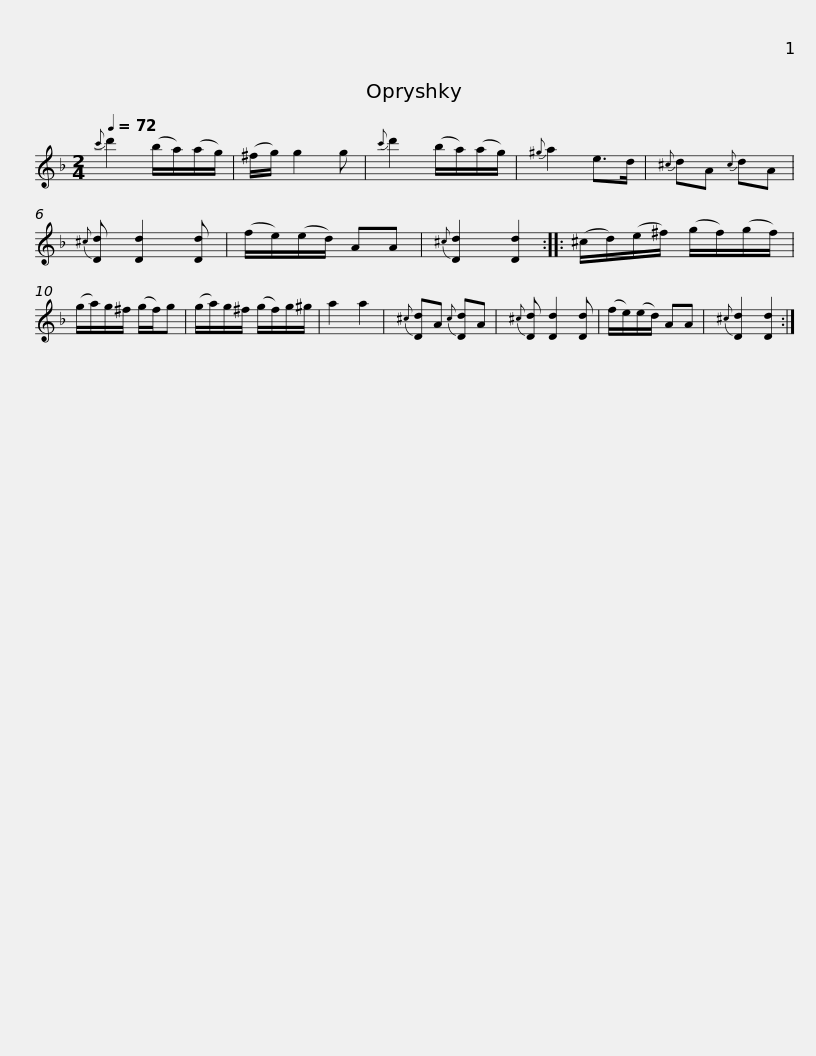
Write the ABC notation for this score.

X:1
L:1/8
Q:1/4=72
M:2/4
I:linebreak $
K:Dmin
V:1 treble
V:1
{c'} d'2 (b/a/)(a/g/) | (^f/g/) g2 g |{c'} d'2 (b/a/)(a/g/) |{^g} a2 e>d |{^c} dA{c} dA | %5
{^c} [Dd] [Dd]2 [Dd] | (f/e/)(e/d/) AA |${^c} [Dd]2 [Dd]2 :: (^c/d/)(e/^f/) (g/f/)(g/f/) | (g/a/)g/^f/ (g/f/)g | %10
 (g/a/)g/^f/ (g/f/)g/^g/ | a2 a2 |{^c} [Dd]A{c} [Dd]A |{^c} [Dd] [Dd]2 [Dd] |$ (f/e/)(e/d/) AA | %15
{^c} [Dd]2 [Dd]2 :| %16
